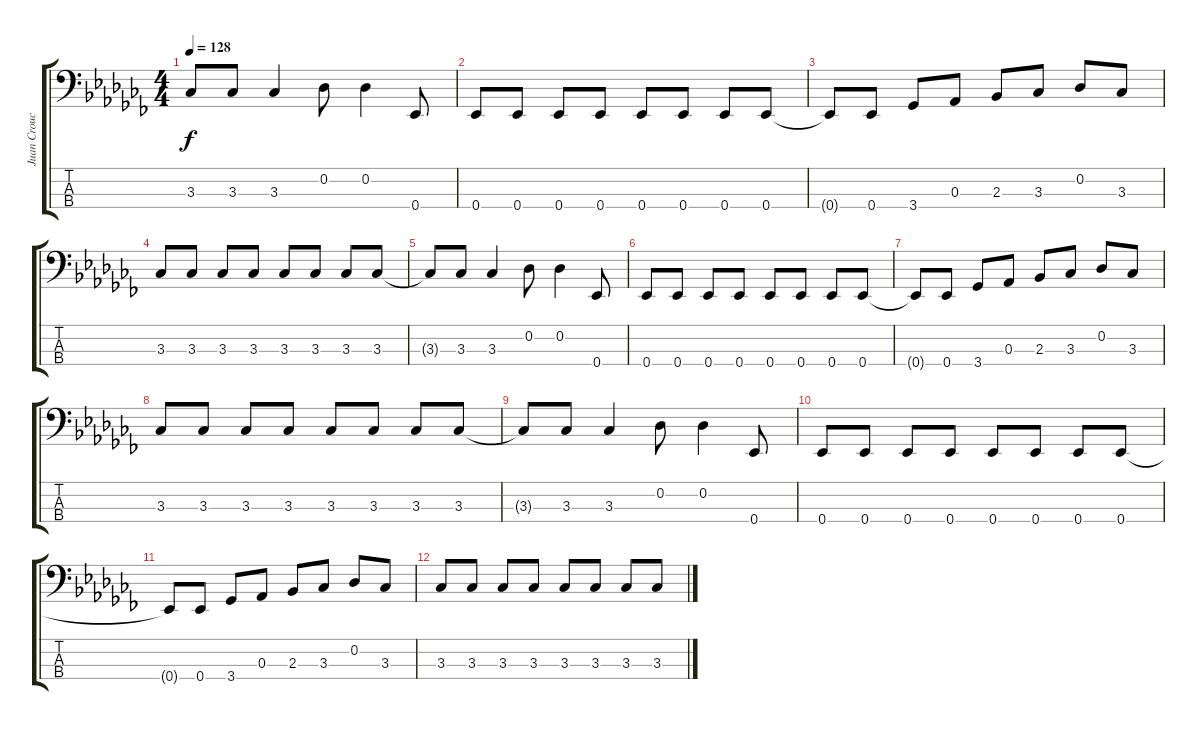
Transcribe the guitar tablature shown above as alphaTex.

\track ("Juan Croucier" "Juan Crouc") {instrument electricbasspick}
\staff {score tabs}
\tuning (Gb2 Db2 Ab1 Eb1) {hide}
\ts (4 4)
\tempo 128
\clef f4
\ks cb
3.3{t}.8{dy f} 3.3.8 3.3.4 0.2.8 0.2.4 0.4.8 |
0.4.8 0.4.8 0.4.8 0.4.8 0.4.8 0.4.8 0.4.8 0.4.8 |
0.4{t}.8 0.4.8 3.4.8 0.3.8 2.3.8 3.3.8 0.2.8 3.3.8 |
3.3.8{volume 8} 3.3.8 3.3.8 3.3.8 3.3.8 3.3.8 3.3.8 3.3.8 |
3.3{t}.8 3.3.8 3.3.4 0.2.8 0.2.4 0.4.8 |
0.4.8 0.4.8 0.4.8 0.4.8 0.4.8 0.4.8 0.4.8 0.4.8 |
0.4{t}.8 0.4.8 3.4.8 0.3.8 2.3.8 3.3.8 0.2.8 3.3.8 |
3.3.8{volume 0} 3.3.8 3.3.8 3.3.8 3.3.8 3.3.8 3.3.8 3.3.8 |
3.3{t}.8 3.3.8 3.3.4 0.2.8 0.2.4 0.4.8 |
0.4.8 0.4.8 0.4.8 0.4.8 0.4.8 0.4.8 0.4.8 0.4.8 |
0.4{t}.8 0.4.8 3.4.8 0.3.8 2.3.8 3.3.8 0.2.8 3.3.8 |
3.3.8 3.3.8 3.3.8 3.3.8 3.3.8 3.3.8 3.3.8 3.3.8
